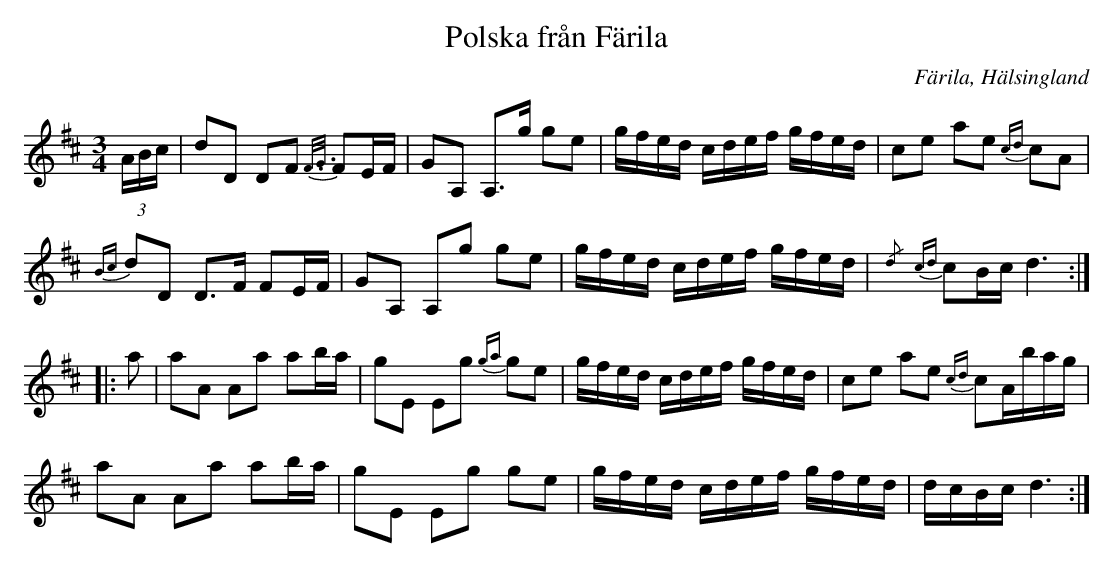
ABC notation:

X:1
T:Polska från Färila
O:Färila, Hälsingland
M:3/4
L:1/16
U:t=turn
K:D
(3ABc | d2D2 D2F2 {F3/4G3/4}F2EF | G2A,2 A,2>g2 g2e2 | gfed cdef gfed | c2e2 a2e2 {c2/3d2/3}c2A2 |
{Bc}d2D2 D2>F2 F2EF | G2A,2 A,2g2 g2e2 | gfed cdef gfed | {/d}{cd}c2Bc d6 ::
a2 | a2A2 A2a2 a2ba | g2E2 E2g2 {ga}g2e2 | gfed cdef gfed | c2e2 a2e2 {cd}c2A5/6b3/6a2/6g2/6 |
a2A2 A2a2 a2ba | g2E2 E2g2 g2e2 | gfed cdef gfed | dcBc d6 :|
